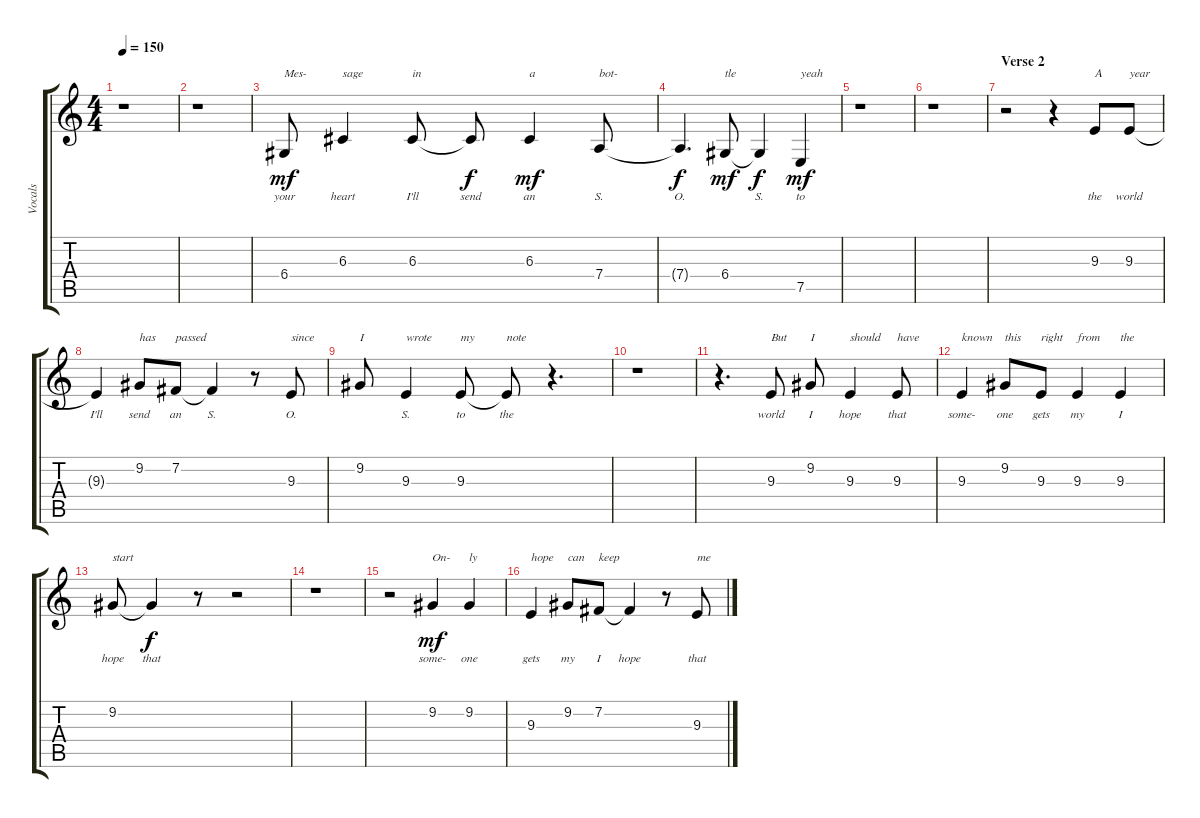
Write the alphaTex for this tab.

\track ("Vocals" "Vocals") {instrument bassoon}
\staff {score tabs}
\tuning (E4 B3 G3 D3 A2 E2) {hide}
\ts (4 4)
\tempo 150
\clef g2
\ks c
r.1{dy mf} |
r.1 |
6.4.8{txt "Mes-" lyrics (0 "your") lyrics (1 "") lyrics (2 "") lyrics (3 "") lyrics (4 "")} 6.3.4{txt "sage" lyrics (0 "heart") lyrics (1 "") lyrics (2 "") lyrics (3 "") lyrics (4 "")} 6.3.8{txt "in" lyrics (0 "I'll") lyrics (1 "") lyrics (2 "") lyrics (3 "") lyrics (4 "")} 6.3{t}.8{lyrics (0 "send") lyrics (1 "") lyrics (2 "") lyrics (3 "") lyrics (4 "") dy f} 6.3.4{txt "a" lyrics (0 "an") lyrics (1 "") lyrics (2 "") lyrics (3 "") lyrics (4 "") dy mf} 7.4.8{txt "bot-" lyrics (0 "S.") lyrics (1 "") lyrics (2 "") lyrics (3 "") lyrics (4 "")} |
7.4{t}.4{d lyrics (0 "O.") lyrics (1 "") lyrics (2 "") lyrics (3 "") lyrics (4 "") dy f} 6.4.8{txt "tle" lyrics (0 " ") lyrics (1 "") lyrics (2 "") lyrics (3 "") lyrics (4 "") dy mf} 6.4{t}.4{lyrics (0 "S.") lyrics (1 "") lyrics (2 "") lyrics (3 "") lyrics (4 "") dy f} 7.5.4{txt "yeah" lyrics (0 "to") lyrics (1 "") lyrics (2 "") lyrics (3 "") lyrics (4 "") dy mf} |
r.1 |
r.1 |
\section ("" "Verse 2")
r.2 r.4 9.3.8{txt "A" lyrics (0 "the") lyrics (1 "") lyrics (2 "") lyrics (3 "") lyrics (4 "")} 9.3.8{txt "year" lyrics (0 "world") lyrics (1 "") lyrics (2 "") lyrics (3 "") lyrics (4 "")} |
9.3{t}.4{lyrics (0 "I'll") lyrics (1 "") lyrics (2 "") lyrics (3 "") lyrics (4 "")} 9.2.8{txt "has" lyrics (0 "send") lyrics (1 "") lyrics (2 "") lyrics (3 "") lyrics (4 "")} 7.2.8{txt "passed" lyrics (0 "an") lyrics (1 "") lyrics (2 "") lyrics (3 "") lyrics (4 "")} 7.2{t}.4{lyrics (0 "S.") lyrics (1 "") lyrics (2 "") lyrics (3 "") lyrics (4 "")} r.8 9.3.8{txt "since" lyrics (0 "O.") lyrics (1 "") lyrics (2 "") lyrics (3 "") lyrics (4 "")} |
9.2.8{txt "I" lyrics (0 " ") lyrics (1 "") lyrics (2 "") lyrics (3 "") lyrics (4 "")} 9.3.4{txt "wrote" lyrics (0 "S.") lyrics (1 "") lyrics (2 "") lyrics (3 "") lyrics (4 "")} 9.3.8{txt "my" lyrics (0 "to") lyrics (1 "") lyrics (2 "") lyrics (3 "") lyrics (4 "")} 9.3{t}.8{txt "note" lyrics (0 "the") lyrics (1 "") lyrics (2 "") lyrics (3 "") lyrics (4 "")} r.4{d} |
r.1 |
r.4{d} 9.3.8{txt "But" lyrics (0 "world") lyrics (1 "") lyrics (2 "") lyrics (3 "") lyrics (4 "")} 9.2.8{txt "I" lyrics (0 "I") lyrics (1 "") lyrics (2 "") lyrics (3 "") lyrics (4 "")} 9.3.4{txt "should" lyrics (0 "hope") lyrics (1 "") lyrics (2 "") lyrics (3 "") lyrics (4 "")} 9.3.8{txt "have" lyrics (0 "that") lyrics (1 "") lyrics (2 "") lyrics (3 "") lyrics (4 "")} |
9.3.4{txt "known" lyrics (0 "some-") lyrics (1 "") lyrics (2 "") lyrics (3 "") lyrics (4 "")} 9.2.8{txt "this" lyrics (0 "one") lyrics (1 "") lyrics (2 "") lyrics (3 "") lyrics (4 "")} 9.3.8{txt "right" lyrics (0 "gets") lyrics (1 "") lyrics (2 "") lyrics (3 "") lyrics (4 "")} 9.3.4{txt "from" lyrics (0 "my") lyrics (1 "") lyrics (2 "") lyrics (3 "") lyrics (4 "")} 9.3.4{txt "the" lyrics (0 "I") lyrics (1 "") lyrics (2 "") lyrics (3 "") lyrics (4 "")} |
9.2.8{txt "start" lyrics (0 "hope") lyrics (1 "") lyrics (2 "") lyrics (3 "") lyrics (4 "")} 9.2{t}.4{lyrics (0 "that") lyrics (1 "") lyrics (2 "") lyrics (3 "") lyrics (4 "") dy f} r.8 r.2 |
r.1 |
r.2 9.2.4{txt "On-" lyrics (0 "some-") lyrics (1 "") lyrics (2 "") lyrics (3 "") lyrics (4 "") dy mf} 9.2.4{txt "ly" lyrics (0 "one") lyrics (1 "") lyrics (2 "") lyrics (3 "") lyrics (4 "")} |
9.3.4{txt "hope" lyrics (0 "gets") lyrics (1 "") lyrics (2 "") lyrics (3 "") lyrics (4 "")} 9.2.8{txt "can" lyrics (0 "my") lyrics (1 "") lyrics (2 "") lyrics (3 "") lyrics (4 "")} 7.2.8{txt "keep" lyrics (0 "I") lyrics (1 "") lyrics (2 "") lyrics (3 "") lyrics (4 "")} 7.2{t}.4{lyrics (0 "hope") lyrics (1 "") lyrics (2 "") lyrics (3 "") lyrics (4 "")} r.8 9.3.8{txt "me" lyrics (0 "that") lyrics (1 "") lyrics (2 "") lyrics (3 "") lyrics (4 "")}
